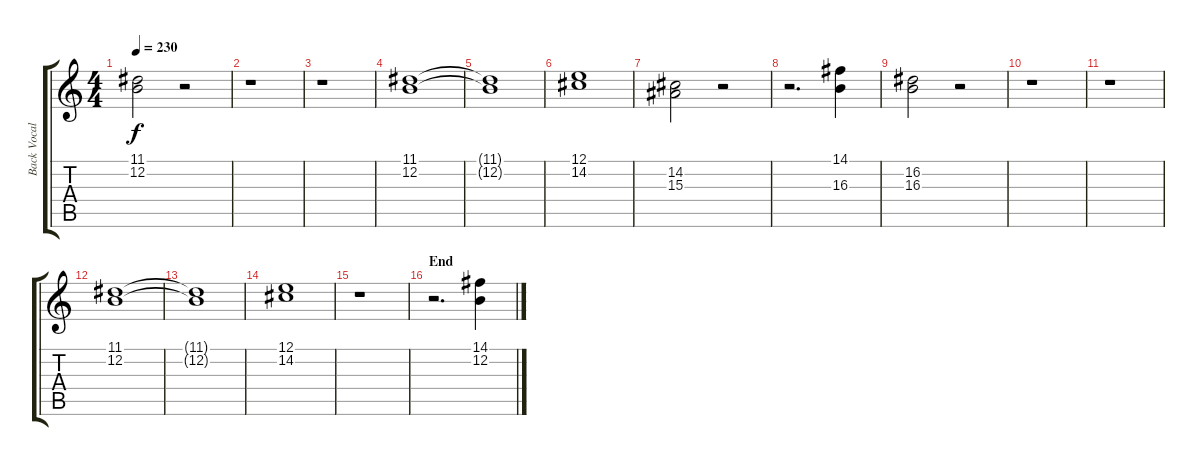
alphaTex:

\track ("Back Vocals" "Back Vocal") {instrument flute}
\staff {score tabs}
\tuning (E4 B3 G3 D3 A2 E2) {hide}
\ts (4 4)
\tempo 230
\clef g2
\ks c
(11.1 12.2).2{dy f} r.2 |
r.1 |
r.1 |
(11.1 12.2).1 |
(11.1{t} 12.2{t}).1 |
(12.1 14.2).1 |
(14.2 15.3).2 r.2 |
r.2{d} (14.1 16.3).4 |
(16.2 16.3).2 r.2 |
r.1 |
r.1 |
(11.1 12.2).1 |
(11.1{t} 12.2{t}).1 |
(12.1 14.2).1 |
r.1 |
\section ("" "End")
r.2{d} (14.1 12.2).4
